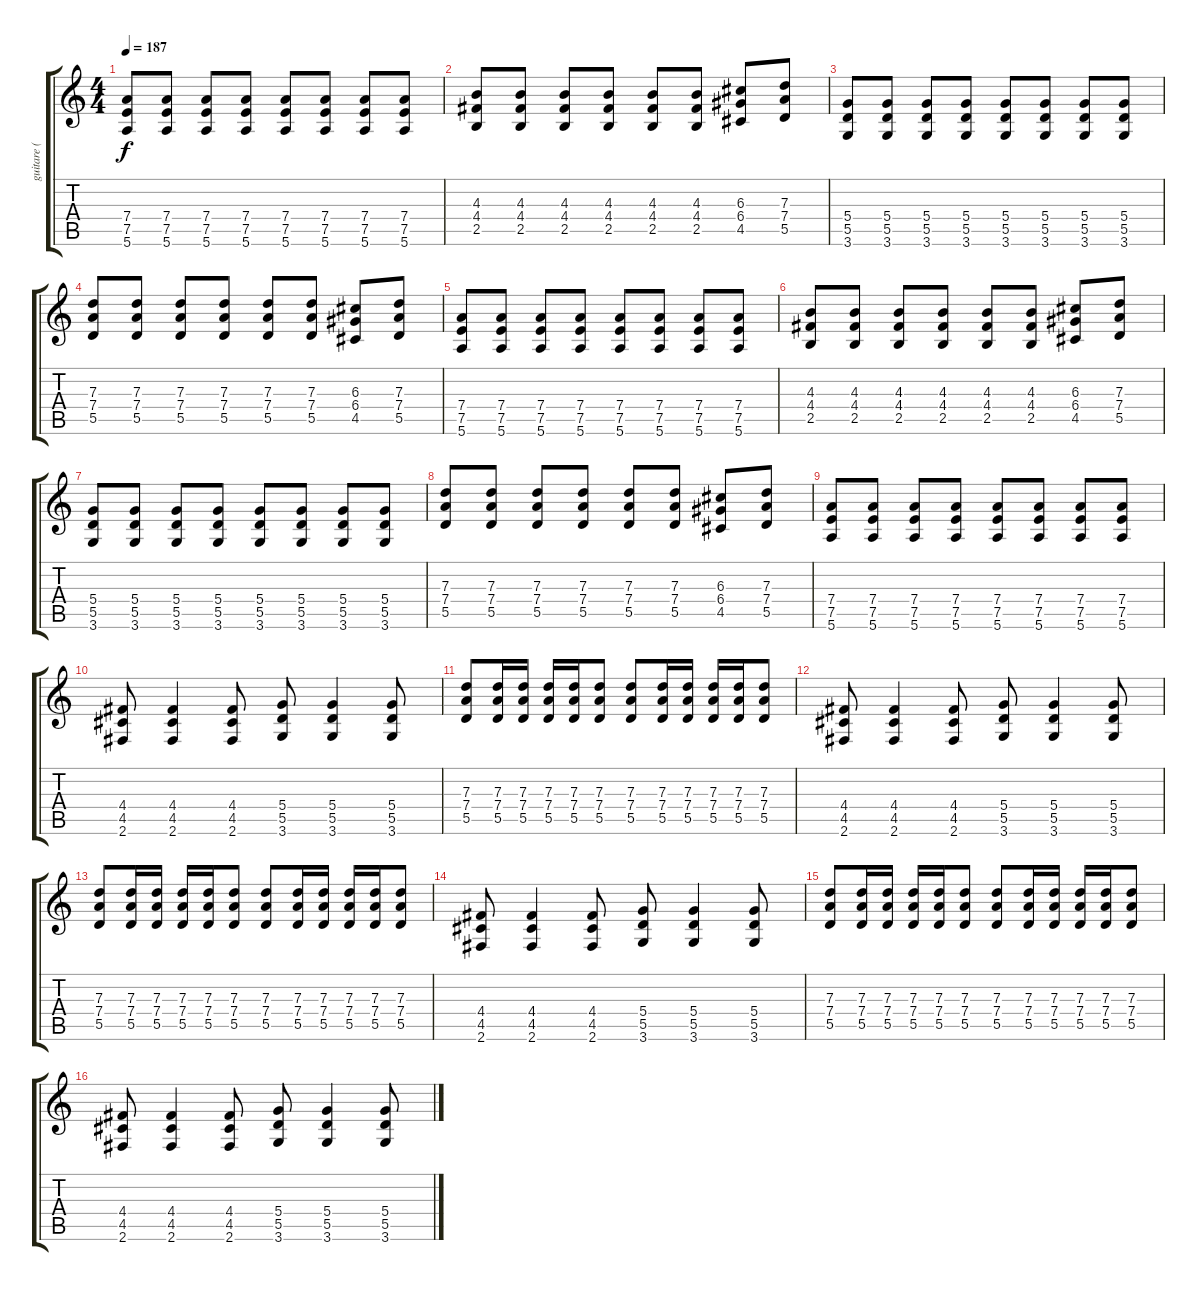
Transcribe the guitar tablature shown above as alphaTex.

\track ("guitare ( 2 slp ) " "guitare ( ") {instrument distortionguitar}
\staff {score tabs}
\tuning (E4 B3 G3 D3 A2 E2) {hide}
\ts (4 4)
\tempo 187
\clef g2
\ks c
(7.4 7.5 5.6).8{dy f} (7.4 7.5 5.6).8 (7.4 7.5 5.6).8 (7.4 7.5 5.6).8 (7.4 7.5 5.6).8 (7.4 7.5 5.6).8 (7.4 7.5 5.6).8 (7.4 7.5 5.6).8 |
(4.3 4.4 2.5).8 (4.3 4.4 2.5).8 (4.3 4.4 2.5).8 (4.3 4.4 2.5).8 (4.3 4.4 2.5).8 (4.3 4.4 2.5).8 (6.3 6.4 4.5).8 (7.3 7.4 5.5).8 |
(5.4 5.5 3.6).8 (5.4 5.5 3.6).8 (5.4 5.5 3.6).8 (5.4 5.5 3.6).8 (5.4 5.5 3.6).8 (5.4 5.5 3.6).8 (5.4 5.5 3.6).8 (5.4 5.5 3.6).8 |
(7.3 7.4 5.5).8 (7.3 7.4 5.5).8 (7.3 7.4 5.5).8 (7.3 7.4 5.5).8 (7.3 7.4 5.5).8 (7.3 7.4 5.5).8 (6.3 6.4 4.5).8 (7.3 7.4 5.5).8 |
(7.4 7.5 5.6).8 (7.4 7.5 5.6).8 (7.4 7.5 5.6).8 (7.4 7.5 5.6).8 (7.4 7.5 5.6).8 (7.4 7.5 5.6).8 (7.4 7.5 5.6).8 (7.4 7.5 5.6).8 |
(4.3 4.4 2.5).8 (4.3 4.4 2.5).8 (4.3 4.4 2.5).8 (4.3 4.4 2.5).8 (4.3 4.4 2.5).8 (4.3 4.4 2.5).8 (6.3 6.4 4.5).8 (7.3 7.4 5.5).8 |
(5.4 5.5 3.6).8 (5.4 5.5 3.6).8 (5.4 5.5 3.6).8 (5.4 5.5 3.6).8 (5.4 5.5 3.6).8 (5.4 5.5 3.6).8 (5.4 5.5 3.6).8 (5.4 5.5 3.6).8 |
(7.3 7.4 5.5).8 (7.3 7.4 5.5).8 (7.3 7.4 5.5).8 (7.3 7.4 5.5).8 (7.3 7.4 5.5).8 (7.3 7.4 5.5).8 (6.3 6.4 4.5).8 (7.3 7.4 5.5).8 |
(7.4 7.5 5.6).8 (7.4 7.5 5.6).8 (7.4 7.5 5.6).8 (7.4 7.5 5.6).8 (7.4 7.5 5.6).8 (7.4 7.5 5.6).8 (7.4 7.5 5.6).8 (7.4 7.5 5.6).8 |
(4.4 4.5 2.6).8 (4.4 4.5 2.6).4 (4.4 4.5 2.6).8 (5.4 5.5 3.6).8 (5.4 5.5 3.6).4 (5.4 5.5 3.6).8 |
(7.3 7.4 5.5).8 (7.3 7.4 5.5).16 (7.3 7.4 5.5).16 (7.3 7.4 5.5).16 (7.3 7.4 5.5).16 (7.3 7.4 5.5).8 (7.3 7.4 5.5).8 (7.3 7.4 5.5).16 (7.3 7.4 5.5).16 (7.3 7.4 5.5).16 (7.3 7.4 5.5).16 (7.3 7.4 5.5).8 |
(4.4 4.5 2.6).8 (4.4 4.5 2.6).4 (4.4 4.5 2.6).8 (5.4 5.5 3.6).8 (5.4 5.5 3.6).4 (5.4 5.5 3.6).8 |
(7.3 7.4 5.5).8 (7.3 7.4 5.5).16 (7.3 7.4 5.5).16 (7.3 7.4 5.5).16 (7.3 7.4 5.5).16 (7.3 7.4 5.5).8 (7.3 7.4 5.5).8 (7.3 7.4 5.5).16 (7.3 7.4 5.5).16 (7.3 7.4 5.5).16 (7.3 7.4 5.5).16 (7.3 7.4 5.5).8 |
(4.4 4.5 2.6).8 (4.4 4.5 2.6).4 (4.4 4.5 2.6).8 (5.4 5.5 3.6).8 (5.4 5.5 3.6).4 (5.4 5.5 3.6).8 |
(7.3 7.4 5.5).8 (7.3 7.4 5.5).16 (7.3 7.4 5.5).16 (7.3 7.4 5.5).16 (7.3 7.4 5.5).16 (7.3 7.4 5.5).8 (7.3 7.4 5.5).8 (7.3 7.4 5.5).16 (7.3 7.4 5.5).16 (7.3 7.4 5.5).16 (7.3 7.4 5.5).16 (7.3 7.4 5.5).8 |
(4.4 4.5 2.6).8 (4.4 4.5 2.6).4 (4.4 4.5 2.6).8 (5.4 5.5 3.6).8 (5.4 5.5 3.6).4 (5.4 5.5 3.6).8
